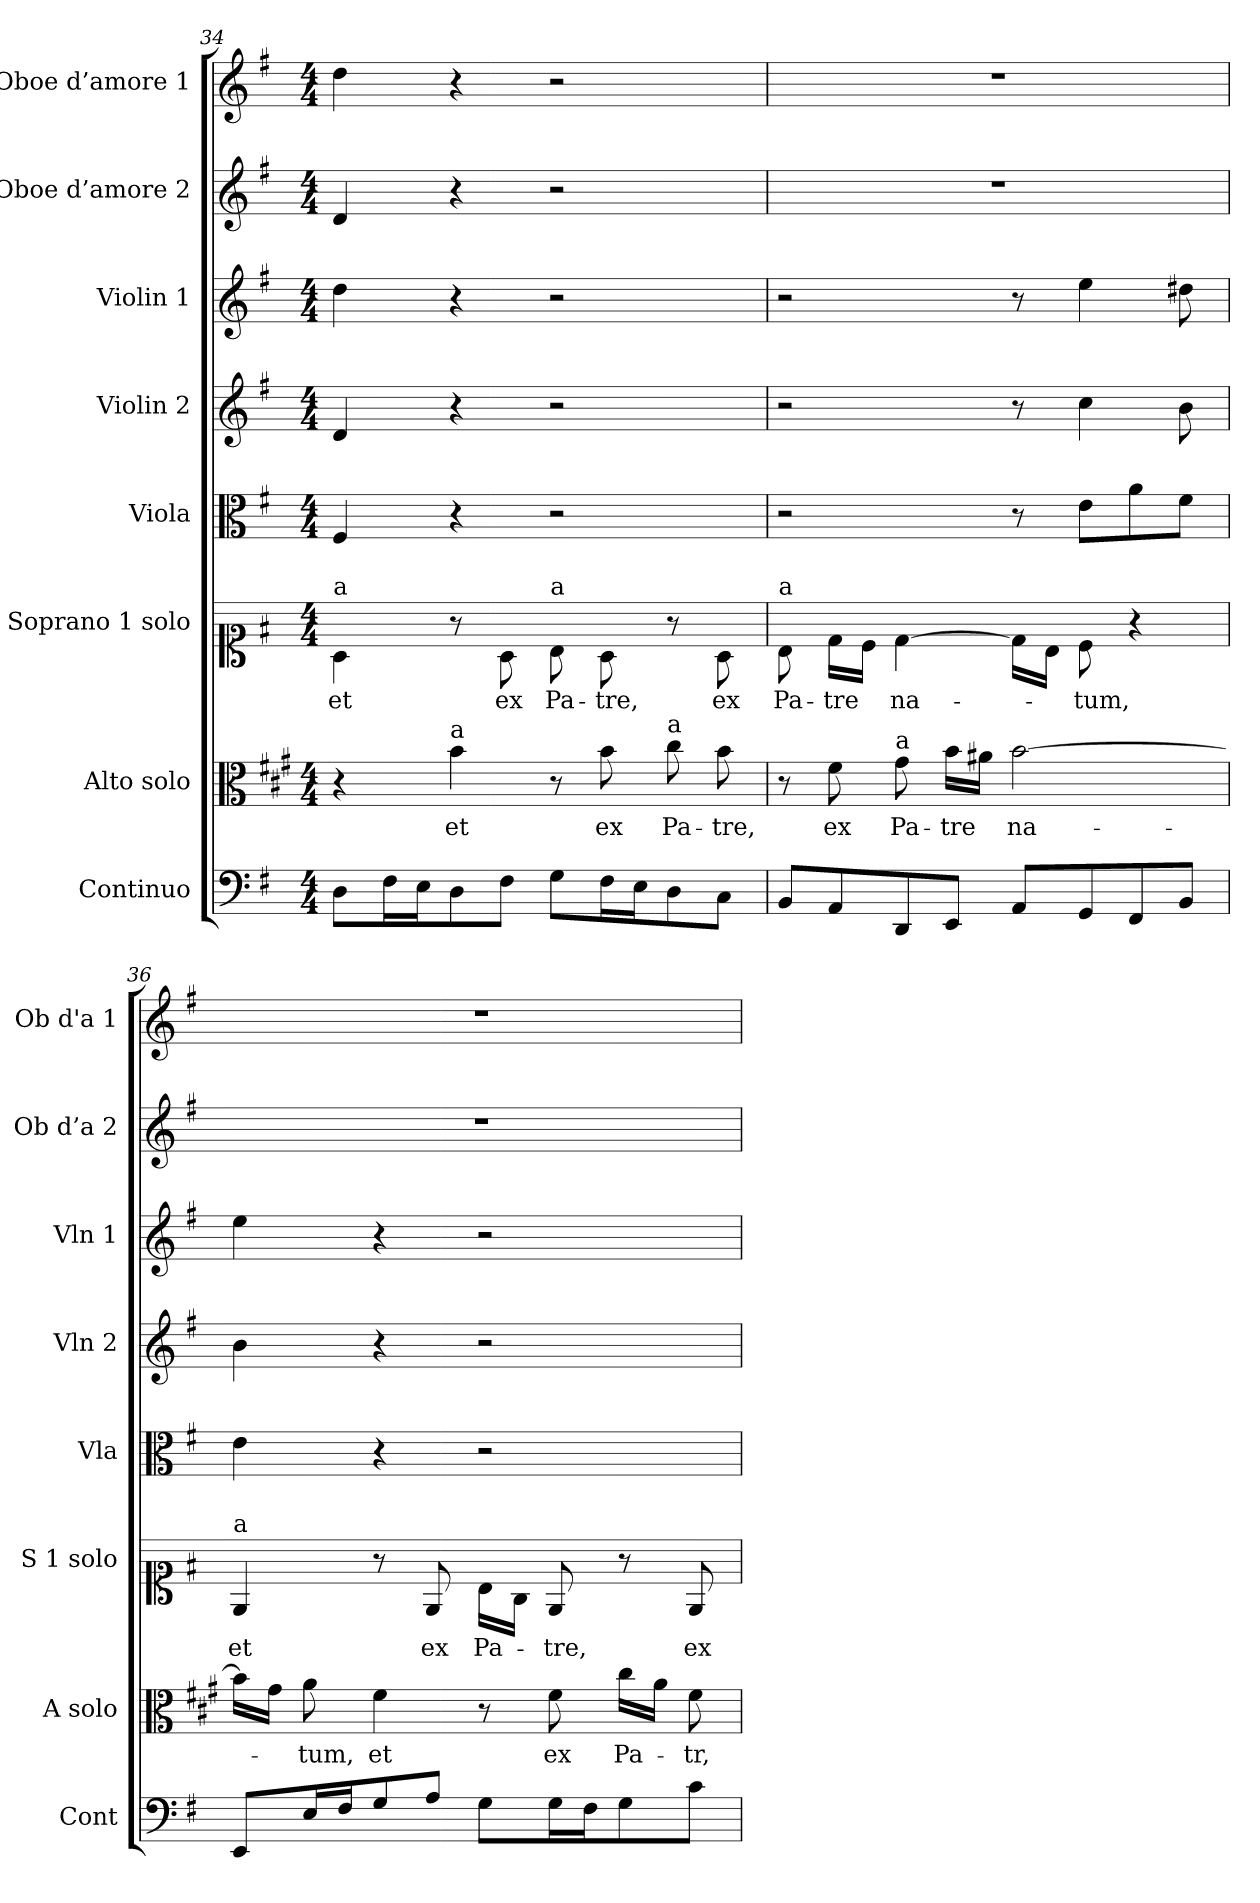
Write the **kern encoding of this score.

**kern	**kern	**text	**kern	**text	**kern	**kern	**kern	**kern	**kern
*part8	*part7	*part7	*part6	*part6	*part5	*part4	*part3	*part2	*part1
*staff8	*staff7	*staff7	*staff6	*staff6	*staff5	*staff4	*staff3	*staff2	*staff1
*I"Continuo	*I"Alto solo	*	*I"Soprano 1 solo	*	*I"Viola	*I"Violin 2	*I"Violin 1	*I"Oboe d’amore 2	*I"Oboe d’amore 1
*I'Cont	*I'A solo	*	*I'S 1 solo	*	*I'Vla	*I'Vln 2	*I'Vln 1	*I'Ob d’a 2	*I'Ob d'a 1
*clefF4	*clefC3	*	*clefC1	*	*clefC3	*clefG2	*clefG2	*clefG2	*clefG2
*	*ITrd1c2	*	*ITrd-7c-12	*	*	*	*	*	*
*k[f#]	*k[f#]	*	*k[f#]	*	*k[f#]	*k[f#]	*k[f#]	*k[f#]	*k[f#]
*M4/4	*M4/4	*	*M4/4	*	*M4/4	*M4/4	*M4/4	*M4/4	*M4/4
=34	=34	=34	=34	=34	=34	=34	=34	=34	=34
!	!	!	!LO:TX:a:t=a	!	!	!	!	!	!
!	!	!	!	!LO:LY:b	!	!	!	!	!
8D\L	4r	.	4a\	et	4F#/	4d/	4dd\	4d/	4dd\
16F#\L	.	.	.	.	.	.	.	.	.
16E\J	.	.	.	.	.	.	.	.	.
!	!LO:TX:a:t=a	!	!	!	!	!	!	!	!
!	!	!LO:LY:b	!	!	!	!	!	!	!
8D\	4a\	et	8r	.	4r	4r	4r	4r	4r
!	!	!	!	!LO:LY:b	!	!	!	!	!
8F#\J	.	.	8a\	ex	.	.	.	.	.
!	!	!	!LO:TX:a:t=a	!	!	!	!	!	!
!	!	!	!	!LO:LY:b	!	!	!	!	!
8G\L	8r	.	8b\	Pa-	2r	2r	2r	2r	2r
!	!	!LO:LY:b	!	!LO:LY:b	!	!	!	!	!
16F#\L	8a\	ex	8a\	-tre,	.	.	.	.	.
16E\J	.	.	.	.	.	.	.	.	.
!	!LO:TX:a:t=a	!	!	!	!	!	!	!	!
!	!	!LO:LY:b	!	!	!	!	!	!	!
8D\	8b\	Pa-	8r	.	.	.	.	.	.
!	!	!LO:LY:b	!	!LO:LY:b	!	!	!	!	!
8C\J	8a\	-tre,	8a\	ex	.	.	.	.	.
=35	=35	=35	=35	=35	=35	=35	=35	=35	=35
!	!	!	!LO:TX:a:t=a	!	!	!	!	!	!
!	!	!	!	!LO:LY:b	!	!	!	!	!
8BB/L	8r	.	8b\	Pa-	2r	2r	2r	1r	1r
!	!	!LO:LY:b	!	!LO:LY:b	!	!	!	!	!
8AA/	8e\	ex	16dd\LL	-tre	.	.	.	.	.
.	.	.	16cc\JJ	.	.	.	.	.	.
!	!LO:TX:a:t=a	!	!	!	!	!	!	!	!
!	!	!LO:LY:b	!	!LO:LY:b	!	!	!	!	!
8DD/	8f#\	Pa-	[4dd\	na-	.	.	.	.	.
!	!	!LO:LY:b	!	!	!	!	!	!	!
8EE/J	16a\LL	-tre	.	.	.	.	.	.	.
.	16g#X\JJ	.	.	.	.	.	.	.	.
!	!	!LO:LY:b	!	!	!	!	!	!	!
8AA/L	[2a\	na-	16dd\LL]	.	8r	8r	8r	.	.
.	.	.	16b\JJ	.	.	.	.	.	.
!	!	!	!	!LO:LY:b	!	!	!	!	!
8GG/	.	.	8cc\	-tum,	8e\L	4cc\	4ee\	.	.
8FF#/	.	.	4r	.	8a\	.	.	.	.
8BB/J	.	.	.	.	8f#\J	8b\	8dd#X\	.	.
!!LO:PB:g=z
=36	=36	=36	=36	=36	=36	=36	=36	=36	=36
!	!	!	!LO:TX:a:t=a	!	!	!	!	!	!
!	!	!	!	!LO:LY:b	!	!	!	!	!
8EE/L	16a\LL]	.	4e/	et	4e\	4b\	4ee\	1r	1r
.	16f#\JJ	.	.	.	.	.	.	.	.
!	!	!LO:LY:b	!	!	!	!	!	!	!
16E/L	8g\	-tum,	.	.	.	.	.	.	.
16F#/J	.	.	.	.	.	.	.	.	.
!	!	!LO:LY:b	!	!	!	!	!	!	!
8G/	4e\	et	8r	.	4r	4r	4r	.	.
!	!	!	!	!LO:LY:b	!	!	!	!	!
8A/J	.	.	8e/	ex	.	.	.	.	.
!	!	!	!	!LO:LY:b	!	!	!	!	!
8G\L	8r	.	16b\LL	Pa-	2r	2r	2r	.	.
.	.	.	16g\JJ	.	.	.	.	.	.
!	!	!LO:LY:b	!	!LO:LY:b	!	!	!	!	!
16G\L	8e\	ex	8e/	-tre,	.	.	.	.	.
16F#\J	.	.	.	.	.	.	.	.	.
!	!	!LO:LY:b	!	!	!	!	!	!	!
8G\	16b\LL	Pa-	8r	.	.	.	.	.	.
.	16g\JJ	.	.	.	.	.	.	.	.
!	!	!LO:LY:b	!	!LO:LY:b	!	!	!	!	!
8c\J	8e\	-tr,	8e/	ex	.	.	.	.	.
=	=	=	=	=	=	=	=	=	=
*-	*-	*-	*-	*-	*-	*-	*-	*-	*-
